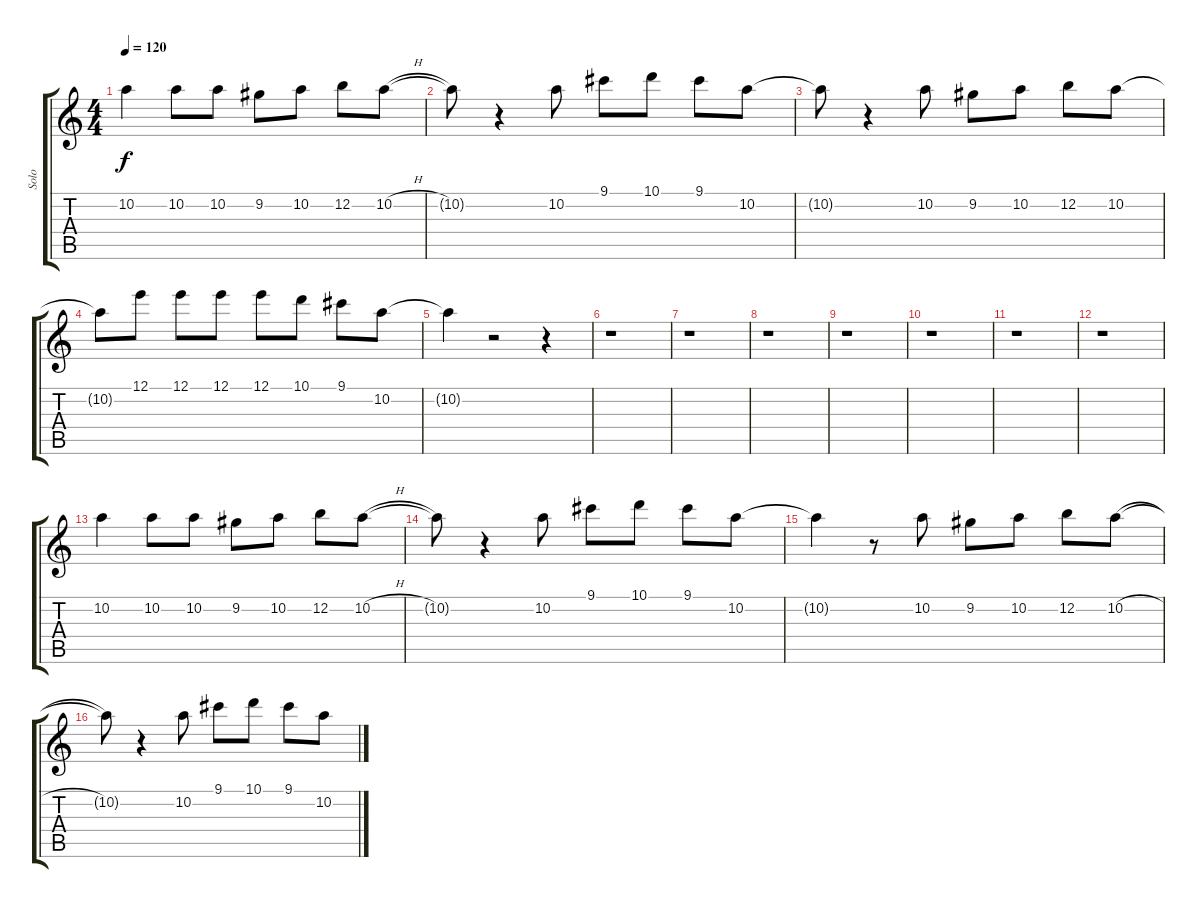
\track ("Solo" "Solo") {instrument distortionguitar}
\staff {score tabs}
\tuning (E4 B3 G3 D3 A2 E2) {hide}
\ts (4 4)
\tempo 120
\clef g2
\ks c
10.2.4{dy f} 10.2.8 10.2.8 9.2.8 10.2.8 12.2.8 10.2{h}.8 |
10.2{t}.8 r.4 10.2.8 9.1.8 10.1.8 9.1.8 10.2.8 |
10.2{t}.8 r.4 10.2.8 9.2.8 10.2.8 12.2.8 10.2.8 |
10.2{t}.8 12.1.8 12.1.8 12.1.8 12.1.8 10.1.8 9.1.8 10.2.8 |
10.2{t}.4 r.2 r.4 |
r.1 |
r.1 |
r.1 |
r.1 |
r.1 |
r.1 |
r.1 |
10.2.4 10.2.8 10.2.8 9.2.8 10.2.8 12.2.8 10.2{h}.8 |
10.2{t}.8 r.4 10.2.8 9.1.8 10.1.8 9.1.8 10.2.8 |
10.2{t}.4 r.8 10.2.8 9.2.8 10.2.8 12.2.8 10.2{h}.8 |
10.2{t}.8 r.4 10.2.8 9.1.8 10.1.8 9.1.8 10.2.8
